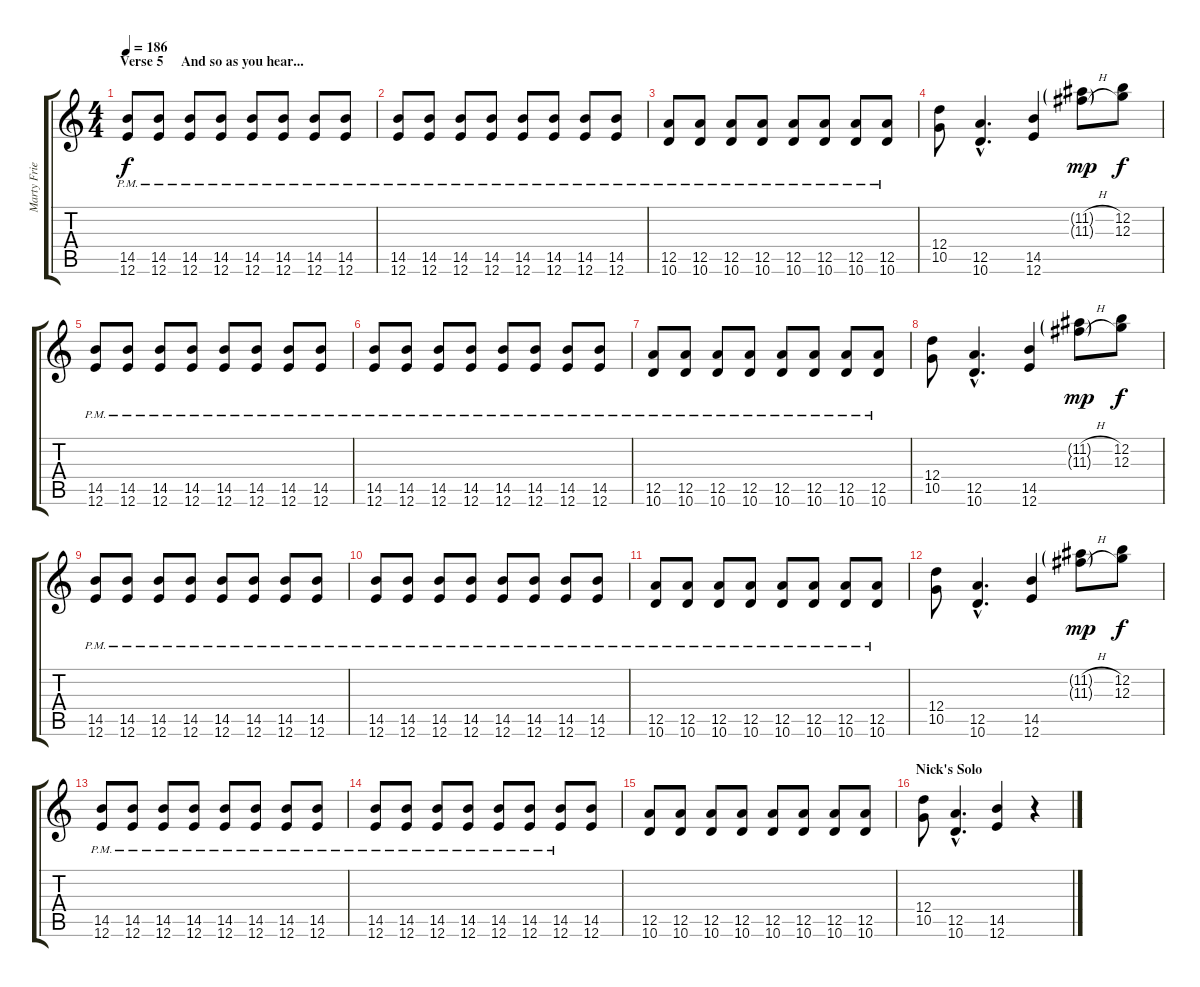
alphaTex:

\track ("Marty Friedman [Guitar] " "Marty Frie") {instrument distortionguitar}
\staff {score tabs}
\tuning (E4 B3 G3 D3 A2 E2) {hide}
\ts (4 4)
\section ("" "Verse 5     And so as you hear...")
\tempo 186
\clef g2
\ks c
(14.5{pm} 12.6{pm}).8{dy f} (14.5{pm} 12.6{pm}).8 (14.5{pm} 12.6{pm}).8 (14.5{pm} 12.6{pm}).8 (14.5{pm} 12.6{pm}).8 (14.5{pm} 12.6{pm}).8 (14.5{pm} 12.6{pm}).8 (14.5{pm} 12.6{pm}).8 |
(14.5{pm} 12.6{pm}).8 (14.5{pm} 12.6{pm}).8 (14.5{pm} 12.6{pm}).8 (14.5{pm} 12.6{pm}).8 (14.5{pm} 12.6{pm}).8 (14.5{pm} 12.6{pm}).8 (14.5{pm} 12.6{pm}).8 (14.5{pm} 12.6{pm}).8 |
(12.5{pm} 10.6{pm}).8 (12.5{pm} 10.6{pm}).8 (12.5{pm} 10.6{pm}).8 (12.5{pm} 10.6{pm}).8 (12.5{pm} 10.6{pm}).8 (12.5{pm} 10.6{pm}).8 (12.5{pm} 10.6{pm}).8 (12.5{pm} 10.6{pm}).8 |
(12.4 10.5).8 (12.5{hac} 10.6{hac}).4{d} (14.5 12.6).4 (11.2{h g} 11.3{h g}).8{dy mp} (12.2 12.3).8{dy f} |
(14.5{pm} 12.6{pm}).8 (14.5{pm} 12.6{pm}).8 (14.5{pm} 12.6{pm}).8 (14.5{pm} 12.6{pm}).8 (14.5{pm} 12.6{pm}).8 (14.5{pm} 12.6{pm}).8 (14.5{pm} 12.6{pm}).8 (14.5{pm} 12.6{pm}).8 |
(14.5{pm} 12.6{pm}).8 (14.5{pm} 12.6{pm}).8 (14.5{pm} 12.6{pm}).8 (14.5{pm} 12.6{pm}).8 (14.5{pm} 12.6{pm}).8 (14.5{pm} 12.6{pm}).8 (14.5{pm} 12.6{pm}).8 (14.5{pm} 12.6{pm}).8 |
(12.5{pm} 10.6{pm}).8 (12.5{pm} 10.6{pm}).8 (12.5{pm} 10.6{pm}).8 (12.5{pm} 10.6{pm}).8 (12.5{pm} 10.6{pm}).8 (12.5{pm} 10.6{pm}).8 (12.5{pm} 10.6{pm}).8 (12.5{pm} 10.6{pm}).8 |
(12.4 10.5).8 (12.5{hac} 10.6{hac}).4{d} (14.5 12.6).4 (11.2{h g} 11.3{h g}).8{dy mp} (12.2 12.3).8{dy f} |
(14.5{pm} 12.6{pm}).8 (14.5{pm} 12.6{pm}).8 (14.5{pm} 12.6{pm}).8 (14.5{pm} 12.6{pm}).8 (14.5{pm} 12.6{pm}).8 (14.5{pm} 12.6{pm}).8 (14.5{pm} 12.6{pm}).8 (14.5{pm} 12.6{pm}).8 |
(14.5{pm} 12.6{pm}).8 (14.5{pm} 12.6{pm}).8 (14.5{pm} 12.6{pm}).8 (14.5{pm} 12.6{pm}).8 (14.5{pm} 12.6{pm}).8 (14.5{pm} 12.6{pm}).8 (14.5{pm} 12.6{pm}).8 (14.5{pm} 12.6{pm}).8 |
(12.5{pm} 10.6{pm}).8 (12.5{pm} 10.6{pm}).8 (12.5{pm} 10.6{pm}).8 (12.5{pm} 10.6{pm}).8 (12.5{pm} 10.6{pm}).8 (12.5{pm} 10.6{pm}).8 (12.5{pm} 10.6{pm}).8 (12.5{pm} 10.6{pm}).8 |
(12.4 10.5).8 (12.5{hac} 10.6{hac}).4{d} (14.5 12.6).4 (11.2{h g} 11.3{h g}).8{dy mp} (12.2 12.3).8{dy f} |
(14.5{pm} 12.6{pm}).8 (14.5{pm} 12.6{pm}).8 (14.5{pm} 12.6{pm}).8 (14.5{pm} 12.6{pm}).8 (14.5{pm} 12.6{pm}).8 (14.5{pm} 12.6{pm}).8 (14.5{pm} 12.6{pm}).8 (14.5{pm} 12.6{pm}).8 |
(14.5{pm} 12.6{pm}).8 (14.5{pm} 12.6{pm}).8 (14.5{pm} 12.6{pm}).8 (14.5{pm} 12.6{pm}).8 (14.5{pm} 12.6{pm}).8 (14.5{pm} 12.6{pm}).8 (14.5{pm} 12.6{pm}).8 (14.5 12.6).8 |
(12.5 10.6).8 (12.5 10.6).8 (12.5 10.6).8 (12.5 10.6).8 (12.5 10.6).8 (12.5 10.6).8 (12.5 10.6).8 (12.5 10.6).8 |
\section ("" "Nick's Solo")
(12.4 10.5).8 (12.5{hac} 10.6{hac}).4{d} (14.5 12.6).4 r.4
